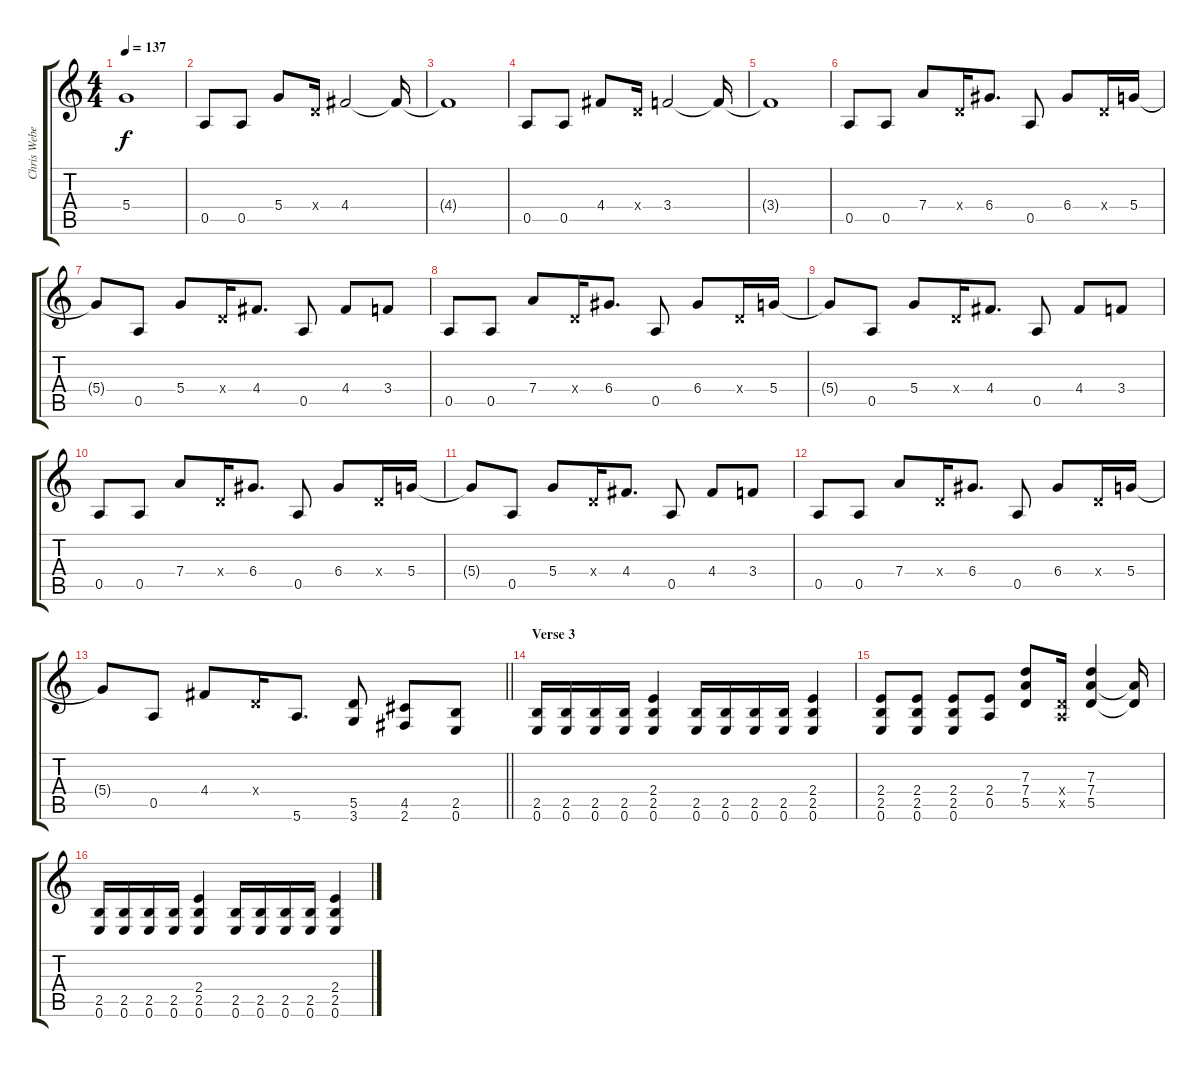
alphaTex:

\track ("Chris Weber" "Chris Webe") {instrument overdrivenguitar}
\staff {score tabs}
\tuning (E4 B3 G3 D3 A2 E2) {hide}
\ts (4 4)
\tempo 137
\clef g2
\ks c
5.4{t}.1{dy f} |
0.5.8 0.5.8 5.4.8 0.4{x}.16 4.4.2 4.4{t}.16 |
4.4{t}.1 |
0.5.8 0.5.8 4.4.8 0.4{x}.16 3.4.2 3.4{t}.16 |
3.4{t}.1 |
0.5.8 0.5.8 7.4.8 0.4{x}.16 6.4.8{d} 0.5.8 6.4.8 0.4{x}.16 5.4.16 |
5.4{t}.8 0.5.8 5.4.8 0.4{x}.16 4.4.8{d} 0.5.8 4.4.8 3.4.8 |
0.5.8 0.5.8 7.4.8 0.4{x}.16 6.4.8{d} 0.5.8 6.4.8 0.4{x}.16 5.4.16 |
5.4{t}.8 0.5.8 5.4.8 0.4{x}.16 4.4.8{d} 0.5.8 4.4.8 3.4.8 |
0.5.8 0.5.8 7.4.8 0.4{x}.16 6.4.8{d} 0.5.8 6.4.8 0.4{x}.16 5.4.16 |
5.4{t}.8 0.5.8 5.4.8 0.4{x}.16 4.4.8{d} 0.5.8 4.4.8 3.4.8 |
0.5.8 0.5.8 7.4.8 0.4{x}.16 6.4.8{d} 0.5.8 6.4.8 0.4{x}.16 5.4.16 |
\barLineRight lightlight
5.4{t}.8 0.5.8 4.4.8 0.4{x}.16 5.6.8{d} (5.5 3.6).8 (4.5 2.6).8 (2.5 0.6).8 |
\section ("" "Verse 3")
(2.5 0.6).16 (2.5 0.6).16 (2.5 0.6).16 (2.5 0.6).16 (2.4 2.5 0.6).4 (2.5 0.6).16 (2.5 0.6).16 (2.5 0.6).16 (2.5 0.6).16 (2.4 2.5 0.6).4 |
(2.4 2.5 0.6).8 (2.4 2.5 0.6).8 (2.4 2.5 0.6).8 (2.4 0.5).8 (7.3 7.4 5.5).8 (0.4{x} 0.5{x}).16 (7.3 7.4 5.5).4 (7.4{t} 5.5{t}).16 |
(2.5 0.6).16 (2.5 0.6).16 (2.5 0.6).16 (2.5 0.6).16 (2.4 2.5 0.6).4 (2.5 0.6).16 (2.5 0.6).16 (2.5 0.6).16 (2.5 0.6).16 (2.4 2.5 0.6).4
